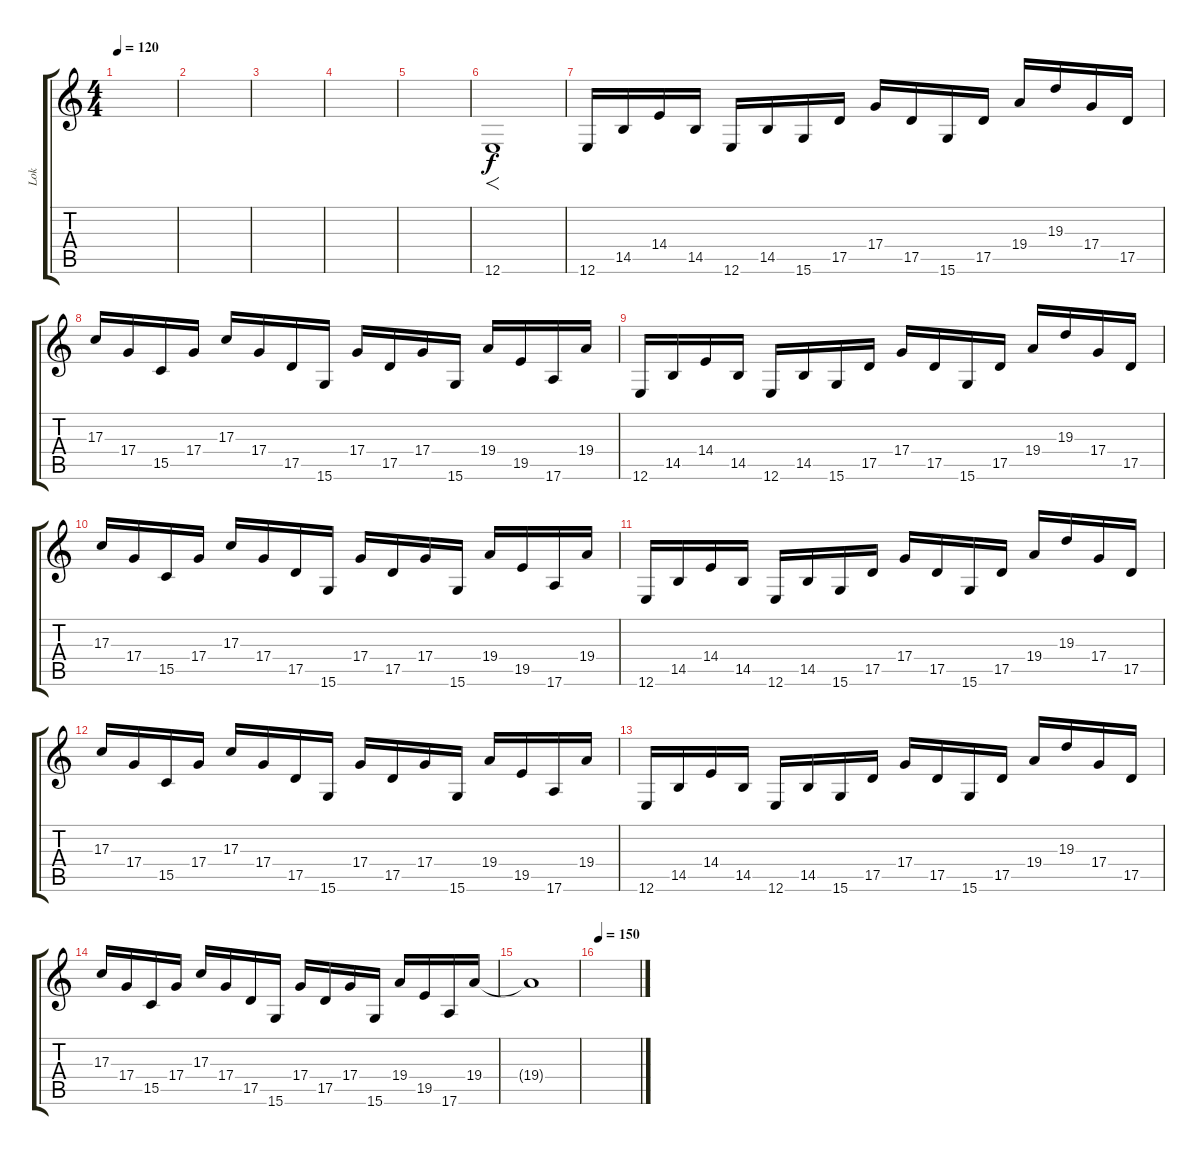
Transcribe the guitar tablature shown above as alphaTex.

\track ("Lok" "Lok") {instrument lead1square}
\staff {score tabs}
\tuning (E4 B3 G3 D3 A2 E2) {hide}
\ts (4 4)
\tempo 120
\clef g2
\ks c
|
|
|
|
|
12.6.1{f volume 14 balance 3 instrument lead1square} |
12.6.16 14.5.16 14.4.16 14.5.16 12.6.16 14.5.16 15.6.16 17.5.16 17.4.16 17.5.16 15.6.16 17.5.16 19.4.16 19.3.16 17.4.16 17.5.16 |
17.3.16 17.4.16 15.5.16 17.4.16 17.3.16 17.4.16 17.5.16 15.6.16 17.4.16 17.5.16 17.4.16 15.6.16 19.4.16 19.5.16 17.6.16 19.4.16 |
12.6.16 14.5.16 14.4.16 14.5.16 12.6.16 14.5.16 15.6.16 17.5.16 17.4.16 17.5.16 15.6.16 17.5.16 19.4.16 19.3.16 17.4.16 17.5.16 |
17.3.16 17.4.16 15.5.16 17.4.16 17.3.16 17.4.16 17.5.16 15.6.16 17.4.16 17.5.16 17.4.16 15.6.16 19.4.16 19.5.16 17.6.16 19.4.16 |
12.6.16 14.5.16 14.4.16 14.5.16 12.6.16 14.5.16 15.6.16 17.5.16 17.4.16 17.5.16 15.6.16 17.5.16 19.4.16 19.3.16 17.4.16 17.5.16 |
17.3.16 17.4.16 15.5.16 17.4.16 17.3.16 17.4.16 17.5.16 15.6.16 17.4.16 17.5.16 17.4.16 15.6.16 19.4.16 19.5.16 17.6.16 19.4.16 |
12.6.16 14.5.16 14.4.16 14.5.16 12.6.16 14.5.16 15.6.16 17.5.16 17.4.16 17.5.16 15.6.16 17.5.16 19.4.16 19.3.16 17.4.16 17.5.16 |
17.3.16 17.4.16 15.5.16 17.4.16 17.3.16 17.4.16 17.5.16 15.6.16 17.4.16 17.5.16 17.4.16 15.6.16 19.4.16 19.5.16 17.6.16 19.4.16 |
19.4{t}.1 |
\tempo 150
